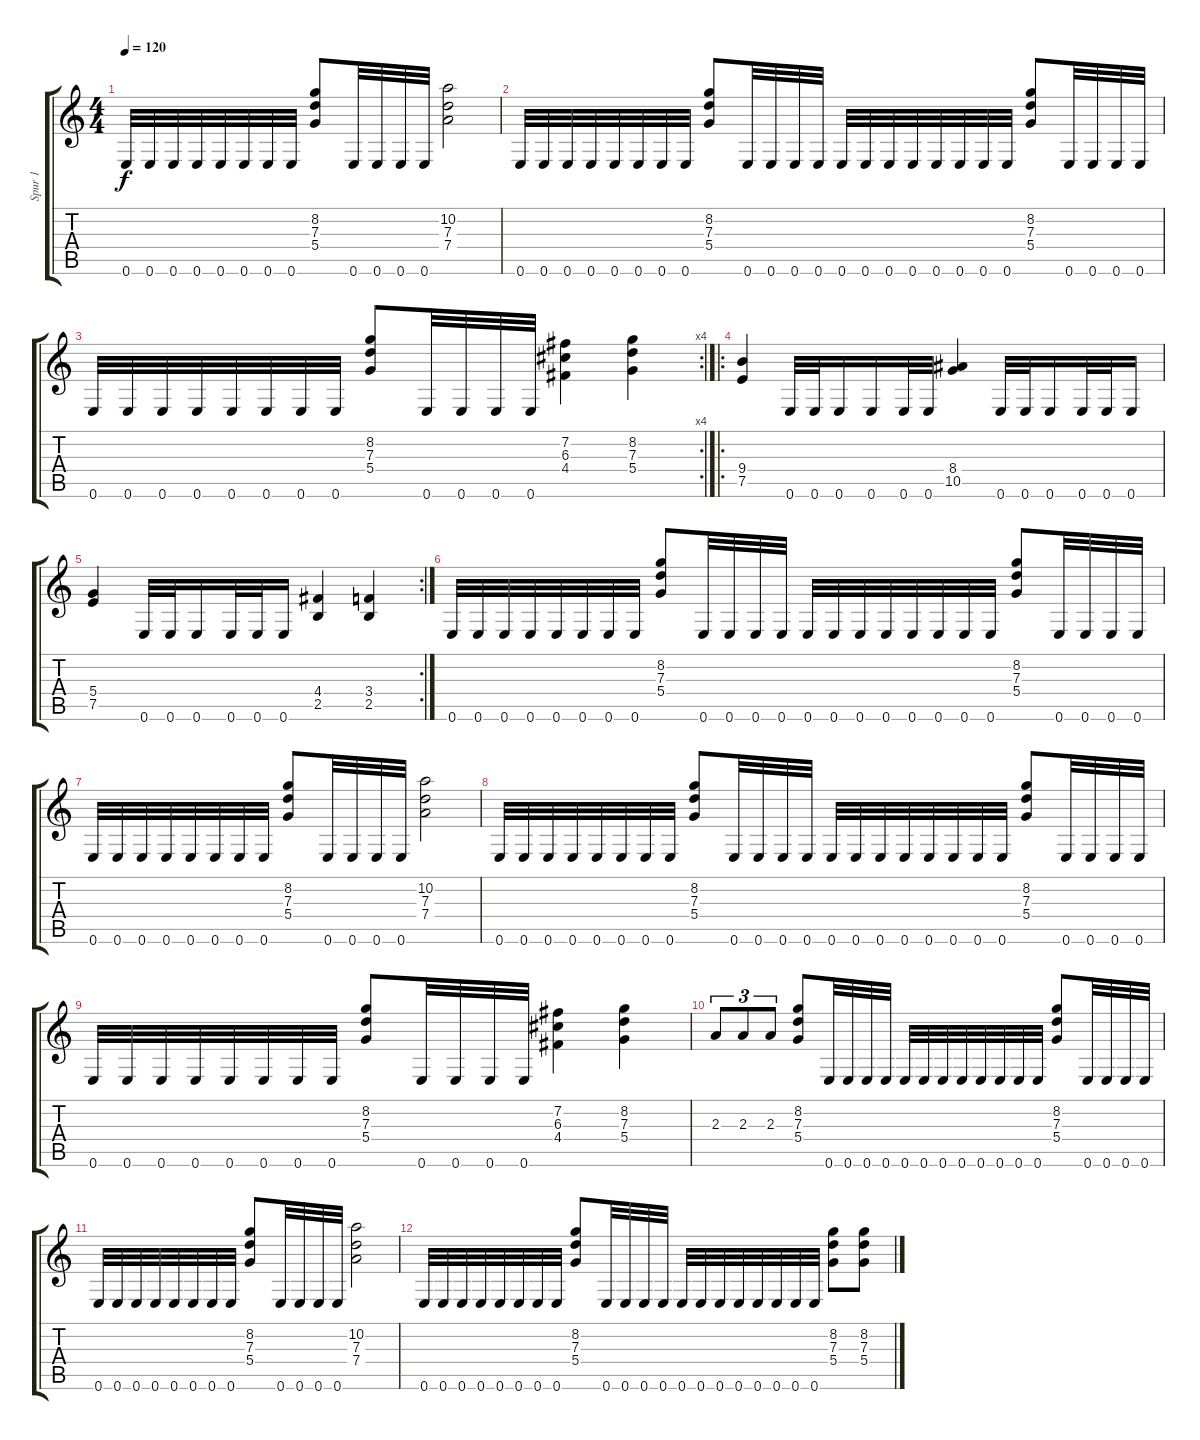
\track ("Spur 1" "Spur 1") {instrument distortionguitar}
\staff {score tabs}
\tuning (E4 B3 G3 D3 A2 E2) {hide}
\ts (4 4)
\tempo 120
\clef g2
\ks c
0.6.32{dy f} 0.6.32 0.6.32 0.6.32 0.6.32 0.6.32 0.6.32 0.6.32 (8.2 7.3 5.4).8 0.6.32 0.6.32 0.6.32 0.6.32 (10.2 7.3 7.4).2 |
0.6.32 0.6.32 0.6.32 0.6.32 0.6.32 0.6.32 0.6.32 0.6.32 (8.2 7.3 5.4).8 0.6.32 0.6.32 0.6.32 0.6.32 0.6.32 0.6.32 0.6.32 0.6.32 0.6.32 0.6.32 0.6.32 0.6.32 (8.2 7.3 5.4).8 0.6.32 0.6.32 0.6.32 0.6.32 |
\rc 4
0.6.32 0.6.32 0.6.32 0.6.32 0.6.32 0.6.32 0.6.32 0.6.32 (8.2 7.3 5.4).8 0.6.32 0.6.32 0.6.32 0.6.32 (7.2 6.3 4.4).4 (8.2 7.3 5.4).4 |
\ro
(9.4 7.5).4 0.6.32 0.6.32 0.6.16 0.6.16 0.6.32 0.6.32 (8.4 10.5).4 0.6.32 0.6.32 0.6.16 0.6.32 0.6.32 0.6.16 |
\rc 2
(5.4 7.5).4 0.6.32 0.6.32 0.6.16 0.6.32 0.6.32 0.6.16 (4.4 2.5).4 (3.4 2.5).4 |
0.6.32 0.6.32 0.6.32 0.6.32 0.6.32 0.6.32 0.6.32 0.6.32 (8.2 7.3 5.4).8 0.6.32 0.6.32 0.6.32 0.6.32 0.6.32 0.6.32 0.6.32 0.6.32 0.6.32 0.6.32 0.6.32 0.6.32 (8.2 7.3 5.4).8 0.6.32 0.6.32 0.6.32 0.6.32 |
0.6.32 0.6.32 0.6.32 0.6.32 0.6.32 0.6.32 0.6.32 0.6.32 (8.2 7.3 5.4).8 0.6.32 0.6.32 0.6.32 0.6.32 (10.2 7.3 7.4).2 |
0.6.32 0.6.32 0.6.32 0.6.32 0.6.32 0.6.32 0.6.32 0.6.32 (8.2 7.3 5.4).8 0.6.32 0.6.32 0.6.32 0.6.32 0.6.32 0.6.32 0.6.32 0.6.32 0.6.32 0.6.32 0.6.32 0.6.32 (8.2 7.3 5.4).8 0.6.32 0.6.32 0.6.32 0.6.32 |
0.6.32 0.6.32 0.6.32 0.6.32 0.6.32 0.6.32 0.6.32 0.6.32 (8.2 7.3 5.4).8 0.6.32 0.6.32 0.6.32 0.6.32 (7.2 6.3 4.4).4 (8.2 7.3 5.4).4 |
2.3.8{tu (3 2)} 2.3.8{tu (3 2)} 2.3.8{tu (3 2)} (8.2 7.3 5.4).8 0.6.32 0.6.32 0.6.32 0.6.32 0.6.32 0.6.32 0.6.32 0.6.32 0.6.32 0.6.32 0.6.32 0.6.32 (8.2 7.3 5.4).8 0.6.32 0.6.32 0.6.32 0.6.32 |
0.6.32 0.6.32 0.6.32 0.6.32 0.6.32 0.6.32 0.6.32 0.6.32 (8.2 7.3 5.4).8 0.6.32 0.6.32 0.6.32 0.6.32 (10.2 7.3 7.4).2 |
0.6.32 0.6.32 0.6.32 0.6.32 0.6.32 0.6.32 0.6.32 0.6.32 (8.2 7.3 5.4).8 0.6.32 0.6.32 0.6.32 0.6.32 0.6.32 0.6.32 0.6.32 0.6.32 0.6.32 0.6.32 0.6.32 0.6.32 (8.2 7.3 5.4).8 (8.2 7.3 5.4).8
